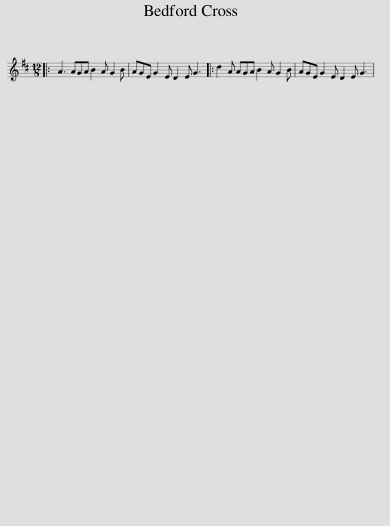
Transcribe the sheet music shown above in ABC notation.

X:1
L:1/8
M:12/8
I:linebreak $
K:D
V:1 treble
V:1
|: A3 AGA B2 A G2 B | AGE G2 E D2 E G3 |: d2 A AGA B2 A G2 B | AGE G2 E D2 E G3 | %4
